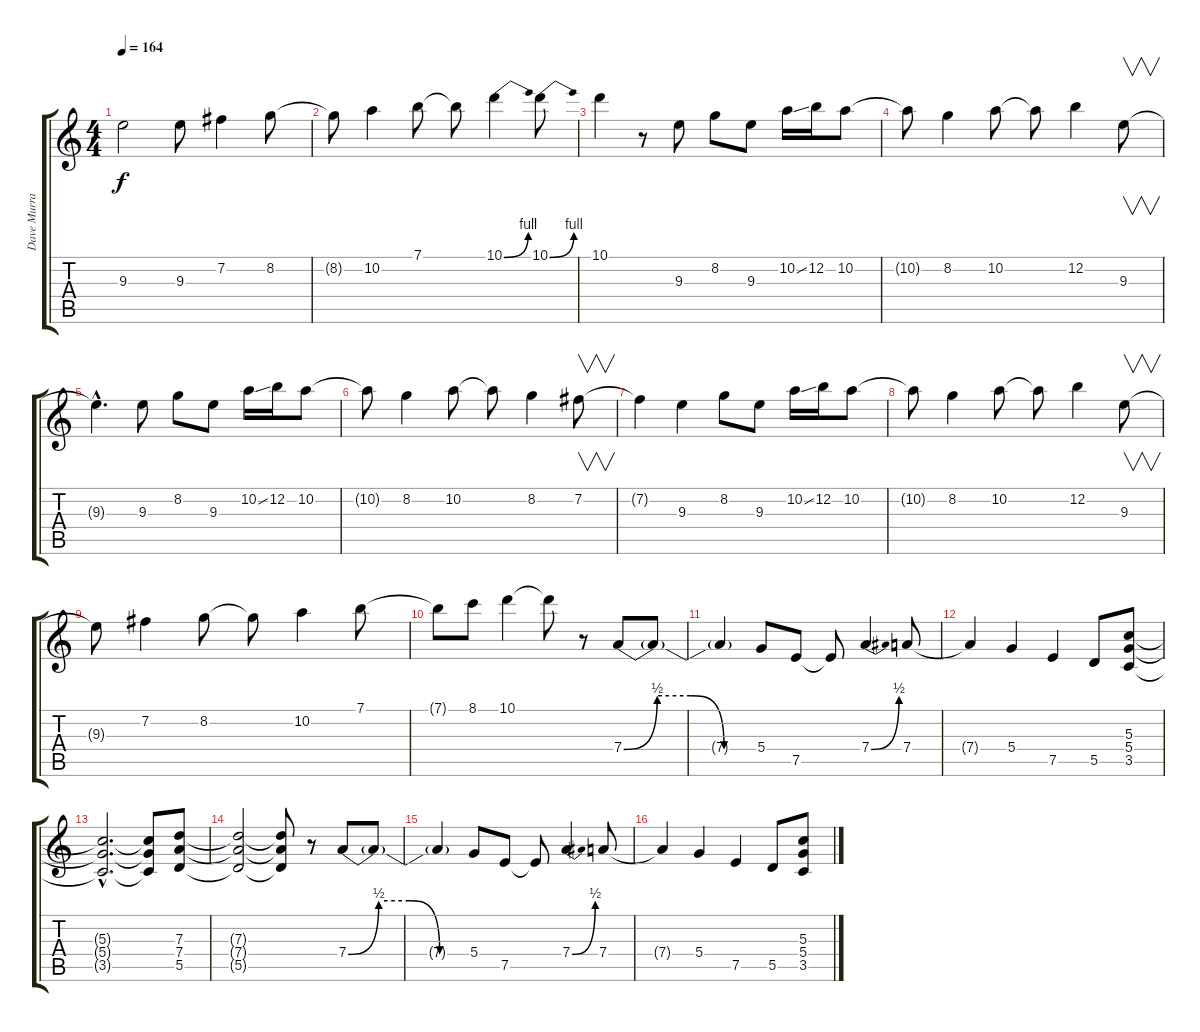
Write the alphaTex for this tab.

\track ("Dave Murray (Guitar 2)" "Dave Murra") {instrument distortionguitar}
\staff {score tabs}
\tuning (E4 B3 G3 D3 A2 E2) {hide}
\ts (4 4)
\tempo 164
\clef g2
\ks c
9.3{t}.2{dy f} 9.3.8 7.2.4 8.2.8 |
8.2{t}.8 10.2.4 7.1.8 7.1{t}.8 10.1{be (bend 0 0 60 4)}.4 10.1{be (bend 0 0 60 4)}.8 |
10.1.4 r.8 9.3.8 8.2.8 9.3.8 10.2{ss}.16 12.2.16 10.2.8 |
10.2{t}.8 8.2.4 10.2.8 10.2{t}.8 12.2.4 9.3.8{v} |
9.3{hac t}.4{d} 9.3.8 8.2.8 9.3.8 10.2{ss}.16 12.2.16 10.2.8 |
10.2{t}.8 8.2.4 10.2.8 10.2{t}.8 8.2.4 7.2.8{v} |
7.2{t}.4 9.3.4 8.2.8 9.3.8 10.2{ss}.16 12.2.16 10.2.8 |
10.2{t}.8 8.2.4 10.2.8 10.2{t}.8 12.2.4 9.3.8{v} |
9.3{t}.8 7.2.4 8.2.8 8.2{t}.8 10.2.4 7.1.8 |
7.1{t}.8 8.1.8 10.1.4 10.1{t}.8 r.8 7.4{be (custom 0 0 15 2 30 2 45 0 60 0)}.8 7.4{t}.8 |
7.4{t}.4 5.4.8 7.5.8 7.5{t}.8 7.4{be (bend 0 0 60 2)}.4 7.4.8 |
7.4{t}.4 5.4.4 7.5.4 5.5.8 (5.3 5.4 3.5).8 |
(5.3{hac t} 5.4{hac t} 3.5{hac t}).2{d} (5.3{t} 5.4{t} 3.5{t}).8 (7.3 7.4 5.5).8 |
(7.3{t} 7.4{t} 5.5{t}).2 (7.3{t} 7.4{t} 5.5{t}).8 r.8 7.4{be (custom 0 0 15 2 30 2 45 0 60 0)}.8 7.4{t}.8 |
7.4{t}.4 5.4.8 7.5.8 7.5{t}.8 7.4{be (bend 0 0 60 2)}.4 7.4.8 |
7.4{t}.4 5.4.4 7.5.4 5.5.8 (5.3 5.4 3.5).8
